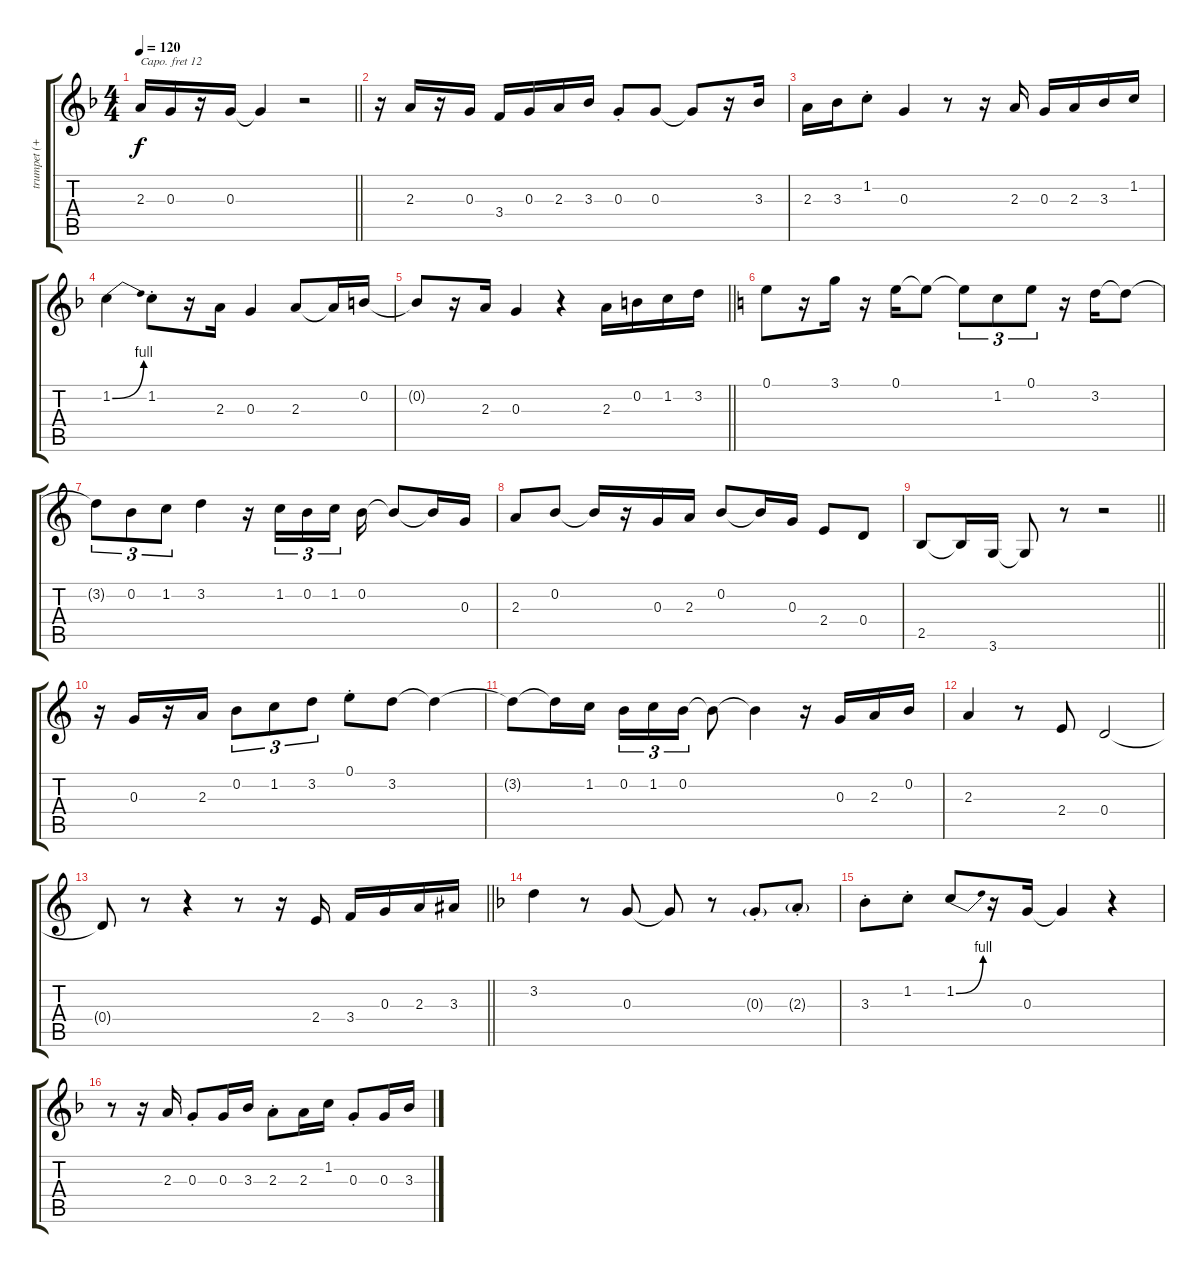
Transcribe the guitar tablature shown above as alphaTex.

\track ("trumpet (+12)" "trumpet (+") {instrument trumpet}
\staff {score tabs}
\capo 12
\tuning (E4 B3 G3 D3 A2 E2) {hide}
\ts (4 4)
\tempo 120
\clef g2
\barLineRight lightlight
\ks f
2.3{t}.16{dy f} 0.3.16 r.16 0.3.16 0.3{t}.4 r.2 |
r.16 2.3.16 r.16 0.3.16 3.4.16 0.3.16 2.3.16 3.3.16 0.3{st}.8 0.3.8 0.3{t}.8 r.16 3.3.16 |
2.3.16 3.3.16 1.2{st}.8 0.3.4 r.8 r.16 2.3.16 0.3.16 2.3.16 3.3.16 1.2.16 |
1.2{be (bend 0 0 60 4)}.4 1.2{st}.8 r.16 2.3.16 0.3.4 2.3.8 2.3{t}.16 0.2.16 |
\barLineRight lightlight
0.2{t}.8 r.16 2.3.16 0.3.4 r.4 2.3.16 0.2.16 1.2.16 3.2.16 |
\ks c
0.1.8 r.16 3.1.16 r.16 0.1.16 0.1{t}.8 0.1{t}.8{tu (3 2)} 1.2.8{tu (3 2)} 0.1.8{tu (3 2)} r.16 3.2.16 3.2{t}.8 |
3.2{t}.8{tu (3 2)} 0.2.8{tu (3 2)} 1.2.8{tu (3 2)} 3.2.4 r.16 1.2.16{tu (3 2)} 0.2.16{tu (3 2)} 1.2.16{tu (3 2) beam splitsecondary} 0.2.16 0.2{t}.8 0.2{t}.16 0.3.16 |
2.3.8 0.2.8 0.2{t}.16 r.16 0.3.16 2.3.16 0.2.8 0.2{t}.16 0.3.16 2.4.8 0.4.8 |
\barLineRight lightlight
2.5.8 2.5{t}.16 3.6.16 3.6{t}.8 r.8 r.2 |
r.16 0.3.16 r.16 2.3.16 0.2.8{tu (3 2)} 1.2.8{tu (3 2)} 3.2.8{tu (3 2)} 0.1{st}.8 3.2.8 3.2{t}.4 |
3.2{t}.8 3.2{t}.16 1.2.16 0.2.16{tu (3 2)} 1.2.16{tu (3 2)} 0.2.16{tu (3 2)} 0.2{t}.8 0.2{t}.4 r.16 0.3.16 2.3.16 0.2.16 |
2.3.4 r.8 2.4.8 0.4.2 |
\barLineRight lightlight
0.4{t}.8 r.8 r.4 r.8 r.16 2.4.16 3.4.16 0.3.16 2.3.16 3.3.16 |
\ks f
3.2.4 r.8 0.3.8 0.3{t}.8 r.8 0.3{g st}.8 2.3{g st}.8 |
3.3{st}.8 1.2{st}.8 1.2{be (bend 0 0 60 4)}.8 r.16 0.3.16 0.3{t}.4 r.4 |
r.8 r.16 2.3.16 0.3{st}.8 0.3.16 3.3.16 2.3{st}.8 2.3.16 1.2.16 0.3{st}.8 0.3.16 3.3.16
